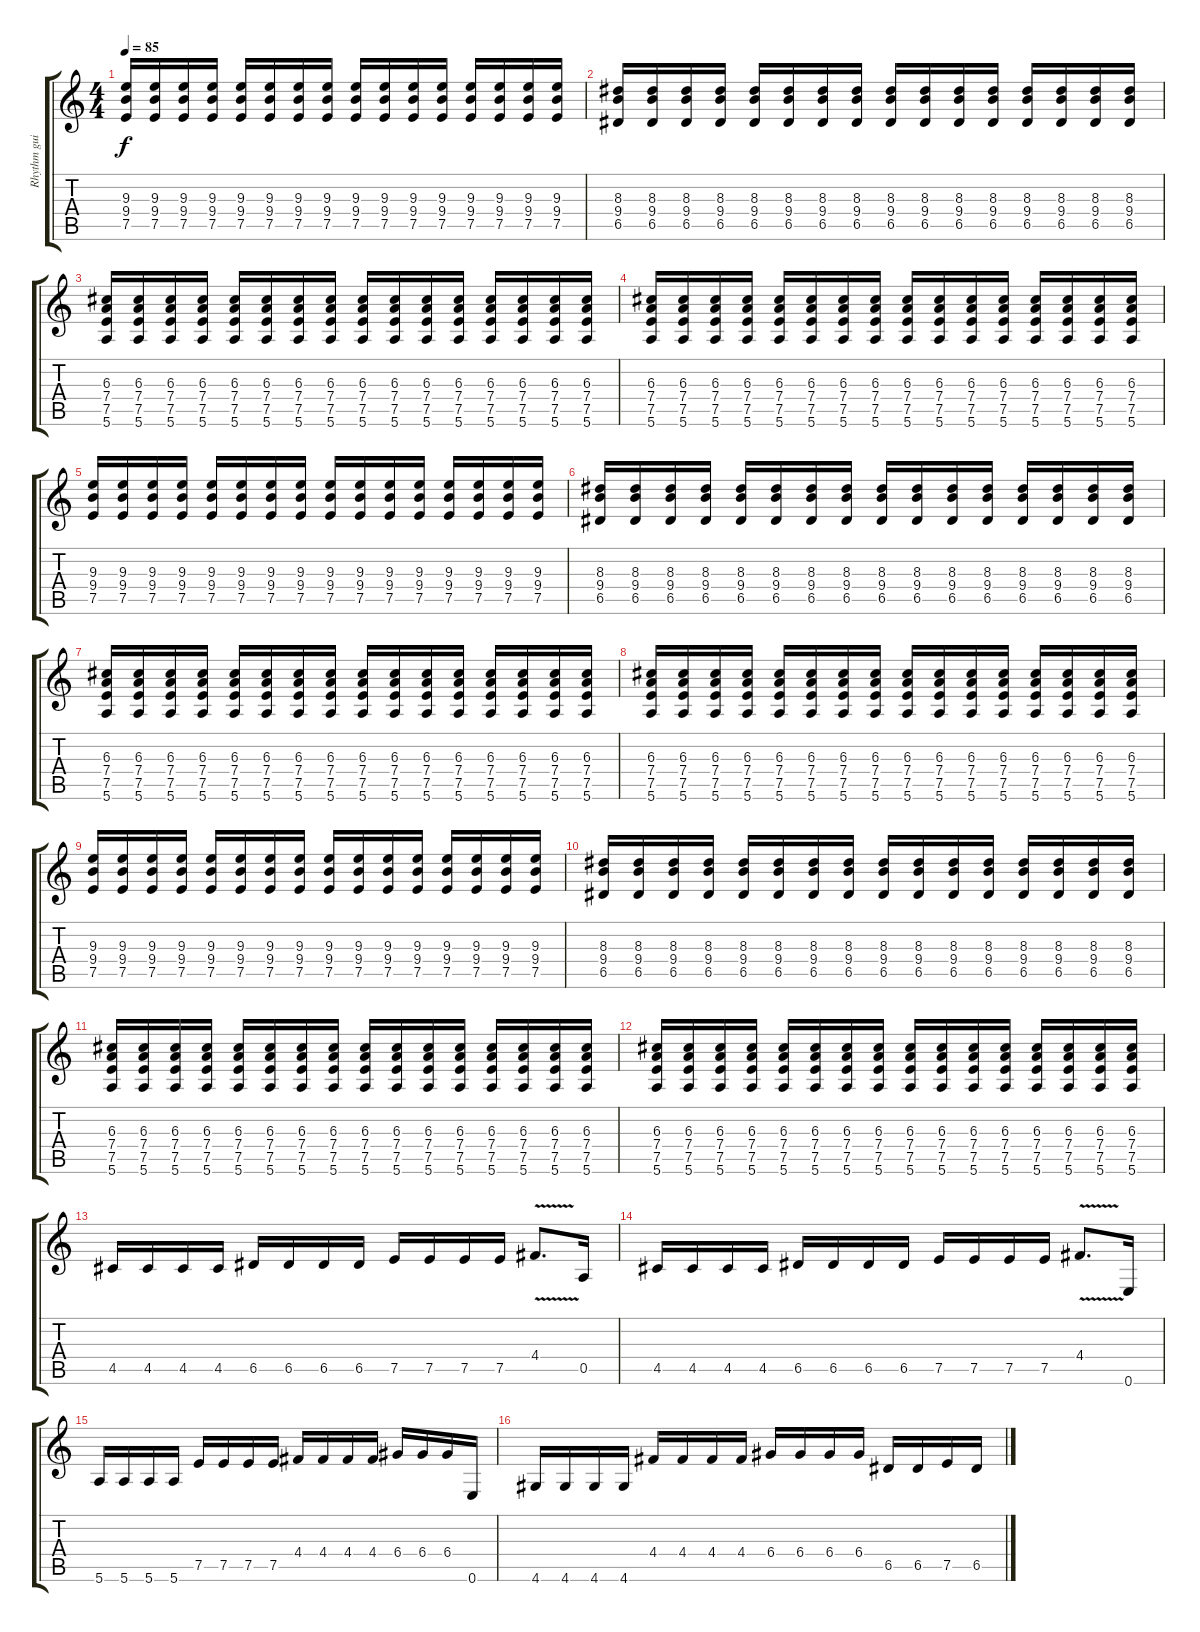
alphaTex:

\track ("Rhythm guitar" "Rhythm gui") {instrument distortionguitar}
\staff {score tabs}
\tuning (E4 B3 G3 D3 A2 E2) {hide}
\ts (4 4)
\tempo 85
\clef g2
\ks c
(9.3 9.4 7.5).16{dy f} (9.3 9.4 7.5).16 (9.3 9.4 7.5).16 (9.3 9.4 7.5).16 (9.3 9.4 7.5).16 (9.3 9.4 7.5).16 (9.3 9.4 7.5).16 (9.3 9.4 7.5).16 (9.3 9.4 7.5).16 (9.3 9.4 7.5).16 (9.3 9.4 7.5).16 (9.3 9.4 7.5).16 (9.3 9.4 7.5).16 (9.3 9.4 7.5).16 (9.3 9.4 7.5).16 (9.3 9.4 7.5).16 |
(8.3 9.4 6.5).16 (8.3 9.4 6.5).16 (8.3 9.4 6.5).16 (8.3 9.4 6.5).16 (8.3 9.4 6.5).16 (8.3 9.4 6.5).16 (8.3 9.4 6.5).16 (8.3 9.4 6.5).16 (8.3 9.4 6.5).16 (8.3 9.4 6.5).16 (8.3 9.4 6.5).16 (8.3 9.4 6.5).16 (8.3 9.4 6.5).16 (8.3 9.4 6.5).16 (8.3 9.4 6.5).16 (8.3 9.4 6.5).16 |
(6.3 7.4 7.5 5.6).16 (6.3 7.4 7.5 5.6).16 (6.3 7.4 7.5 5.6).16 (6.3 7.4 7.5 5.6).16 (6.3 7.4 7.5 5.6).16 (6.3 7.4 7.5 5.6).16 (6.3 7.4 7.5 5.6).16 (6.3 7.4 7.5 5.6).16 (6.3 7.4 7.5 5.6).16 (6.3 7.4 7.5 5.6).16 (6.3 7.4 7.5 5.6).16 (6.3 7.4 7.5 5.6).16 (6.3 7.4 7.5 5.6).16 (6.3 7.4 7.5 5.6).16 (6.3 7.4 7.5 5.6).16 (6.3 7.4 7.5 5.6).16 |
(6.3 7.4 7.5 5.6).16 (6.3 7.4 7.5 5.6).16 (6.3 7.4 7.5 5.6).16 (6.3 7.4 7.5 5.6).16 (6.3 7.4 7.5 5.6).16 (6.3 7.4 7.5 5.6).16 (6.3 7.4 7.5 5.6).16 (6.3 7.4 7.5 5.6).16 (6.3 7.4 7.5 5.6).16 (6.3 7.4 7.5 5.6).16 (6.3 7.4 7.5 5.6).16 (6.3 7.4 7.5 5.6).16 (6.3 7.4 7.5 5.6).16 (6.3 7.4 7.5 5.6).16 (6.3 7.4 7.5 5.6).16 (6.3 7.4 7.5 5.6).16 |
(9.3 9.4 7.5).16 (9.3 9.4 7.5).16 (9.3 9.4 7.5).16 (9.3 9.4 7.5).16 (9.3 9.4 7.5).16 (9.3 9.4 7.5).16 (9.3 9.4 7.5).16 (9.3 9.4 7.5).16 (9.3 9.4 7.5).16 (9.3 9.4 7.5).16 (9.3 9.4 7.5).16 (9.3 9.4 7.5).16 (9.3 9.4 7.5).16 (9.3 9.4 7.5).16 (9.3 9.4 7.5).16 (9.3 9.4 7.5).16 |
(8.3 9.4 6.5).16 (8.3 9.4 6.5).16 (8.3 9.4 6.5).16 (8.3 9.4 6.5).16 (8.3 9.4 6.5).16 (8.3 9.4 6.5).16 (8.3 9.4 6.5).16 (8.3 9.4 6.5).16 (8.3 9.4 6.5).16 (8.3 9.4 6.5).16 (8.3 9.4 6.5).16 (8.3 9.4 6.5).16 (8.3 9.4 6.5).16 (8.3 9.4 6.5).16 (8.3 9.4 6.5).16 (8.3 9.4 6.5).16 |
(6.3 7.4 7.5 5.6).16 (6.3 7.4 7.5 5.6).16 (6.3 7.4 7.5 5.6).16 (6.3 7.4 7.5 5.6).16 (6.3 7.4 7.5 5.6).16 (6.3 7.4 7.5 5.6).16 (6.3 7.4 7.5 5.6).16 (6.3 7.4 7.5 5.6).16 (6.3 7.4 7.5 5.6).16 (6.3 7.4 7.5 5.6).16 (6.3 7.4 7.5 5.6).16 (6.3 7.4 7.5 5.6).16 (6.3 7.4 7.5 5.6).16 (6.3 7.4 7.5 5.6).16 (6.3 7.4 7.5 5.6).16 (6.3 7.4 7.5 5.6).16 |
(6.3 7.4 7.5 5.6).16 (6.3 7.4 7.5 5.6).16 (6.3 7.4 7.5 5.6).16 (6.3 7.4 7.5 5.6).16 (6.3 7.4 7.5 5.6).16 (6.3 7.4 7.5 5.6).16 (6.3 7.4 7.5 5.6).16 (6.3 7.4 7.5 5.6).16 (6.3 7.4 7.5 5.6).16 (6.3 7.4 7.5 5.6).16 (6.3 7.4 7.5 5.6).16 (6.3 7.4 7.5 5.6).16 (6.3 7.4 7.5 5.6).16 (6.3 7.4 7.5 5.6).16 (6.3 7.4 7.5 5.6).16 (6.3 7.4 7.5 5.6).16 |
(9.3 9.4 7.5).16 (9.3 9.4 7.5).16 (9.3 9.4 7.5).16 (9.3 9.4 7.5).16 (9.3 9.4 7.5).16 (9.3 9.4 7.5).16 (9.3 9.4 7.5).16 (9.3 9.4 7.5).16 (9.3 9.4 7.5).16 (9.3 9.4 7.5).16 (9.3 9.4 7.5).16 (9.3 9.4 7.5).16 (9.3 9.4 7.5).16 (9.3 9.4 7.5).16 (9.3 9.4 7.5).16 (9.3 9.4 7.5).16 |
(8.3 9.4 6.5).16 (8.3 9.4 6.5).16 (8.3 9.4 6.5).16 (8.3 9.4 6.5).16 (8.3 9.4 6.5).16 (8.3 9.4 6.5).16 (8.3 9.4 6.5).16 (8.3 9.4 6.5).16 (8.3 9.4 6.5).16 (8.3 9.4 6.5).16 (8.3 9.4 6.5).16 (8.3 9.4 6.5).16 (8.3 9.4 6.5).16 (8.3 9.4 6.5).16 (8.3 9.4 6.5).16 (8.3 9.4 6.5).16 |
(6.3 7.4 7.5 5.6).16 (6.3 7.4 7.5 5.6).16 (6.3 7.4 7.5 5.6).16 (6.3 7.4 7.5 5.6).16 (6.3 7.4 7.5 5.6).16 (6.3 7.4 7.5 5.6).16 (6.3 7.4 7.5 5.6).16 (6.3 7.4 7.5 5.6).16 (6.3 7.4 7.5 5.6).16 (6.3 7.4 7.5 5.6).16 (6.3 7.4 7.5 5.6).16 (6.3 7.4 7.5 5.6).16 (6.3 7.4 7.5 5.6).16 (6.3 7.4 7.5 5.6).16 (6.3 7.4 7.5 5.6).16 (6.3 7.4 7.5 5.6).16 |
(6.3 7.4 7.5 5.6).16 (6.3 7.4 7.5 5.6).16 (6.3 7.4 7.5 5.6).16 (6.3 7.4 7.5 5.6).16 (6.3 7.4 7.5 5.6).16 (6.3 7.4 7.5 5.6).16 (6.3 7.4 7.5 5.6).16 (6.3 7.4 7.5 5.6).16 (6.3 7.4 7.5 5.6).16 (6.3 7.4 7.5 5.6).16 (6.3 7.4 7.5 5.6).16 (6.3 7.4 7.5 5.6).16 (6.3 7.4 7.5 5.6).16 (6.3 7.4 7.5 5.6).16 (6.3 7.4 7.5 5.6).16 (6.3 7.4 7.5 5.6).16 |
4.5.16 4.5.16 4.5.16 4.5.16 6.5.16 6.5.16 6.5.16 6.5.16 7.5.16 7.5.16 7.5.16 7.5.16 4.4{v}.8{d} 0.5.16 |
4.5.16 4.5.16 4.5.16 4.5.16 6.5.16 6.5.16 6.5.16 6.5.16 7.5.16 7.5.16 7.5.16 7.5.16 4.4{v}.8{d} 0.6.16 |
5.6.16 5.6.16 5.6.16 5.6.16 7.5.16 7.5.16 7.5.16 7.5.16 4.4.16 4.4.16 4.4.16 4.4.16 6.4.16 6.4.16 6.4.16 0.6.16 |
4.6.16 4.6.16 4.6.16 4.6.16 4.4.16 4.4.16 4.4.16 4.4.16 6.4.16 6.4.16 6.4.16 6.4.16 6.5.16 6.5.16 7.5.16 6.5.16
